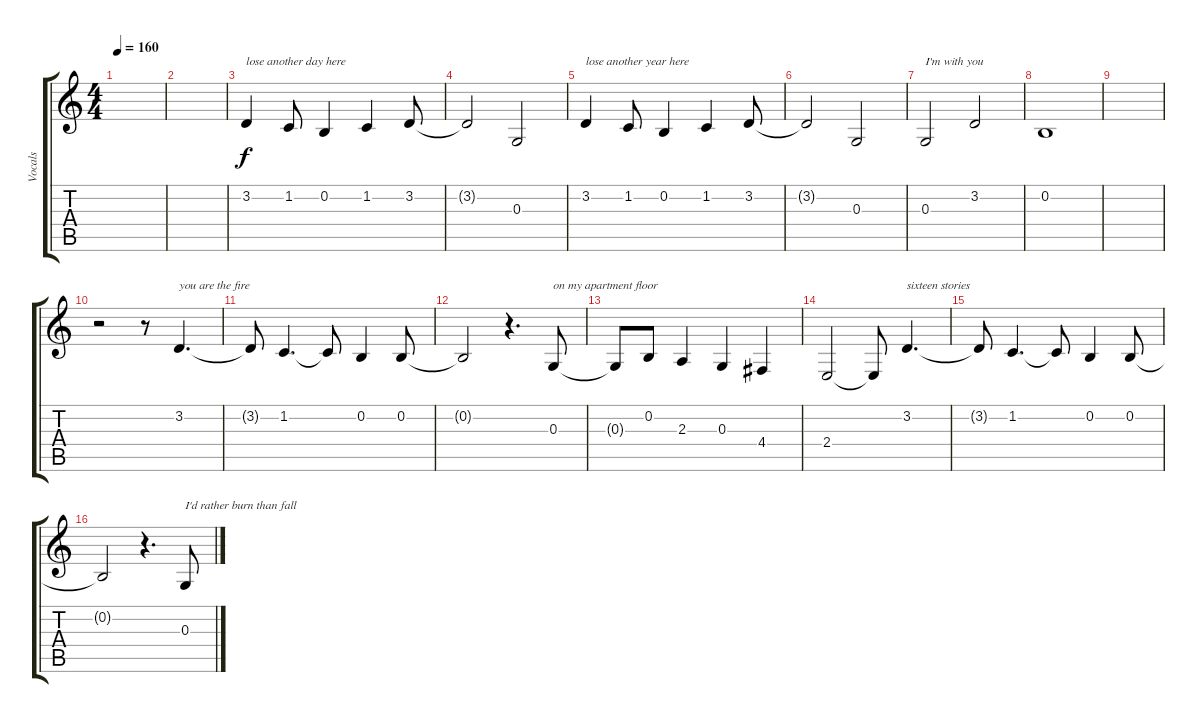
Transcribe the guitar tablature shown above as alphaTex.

\track ("Vocals" "Vocals") {instrument lead6voice}
\staff {score tabs}
\tuning (E4 B3 G3 D3 A2 E2) {hide}
\ts (4 4)
\tempo 160
\clef g2
\ks c
|
|
3.2.4{txt "lose another day here"} 1.2.8 0.2.4 1.2.4 3.2.8 |
3.2{t}.2 0.3.2 |
3.2.4{txt "lose another year here"} 1.2.8 0.2.4 1.2.4 3.2.8 |
3.2{t}.2 0.3.2 |
0.3.2{txt "I'm with you"} 3.2.2 |
0.2.1 |
|
r.2 r.8 3.2.4{d txt "you are the fire"} |
3.2{t}.8 1.2.4{d} 1.2{t}.8 0.2.4 0.2.8 |
0.2{t}.2 r.4{d} 0.3.8{txt "on my apartment floor"} |
0.3{t}.8 0.2.8 2.3.4 0.3.4 4.4.4 |
2.4.2 2.4{t}.8 3.2.4{d txt "sixteen stories"} |
3.2{t}.8 1.2.4{d} 1.2{t}.8 0.2.4 0.2.8 |
0.2{t}.2 r.4{d} 0.3.8{txt "I'd rather burn than fall"}
